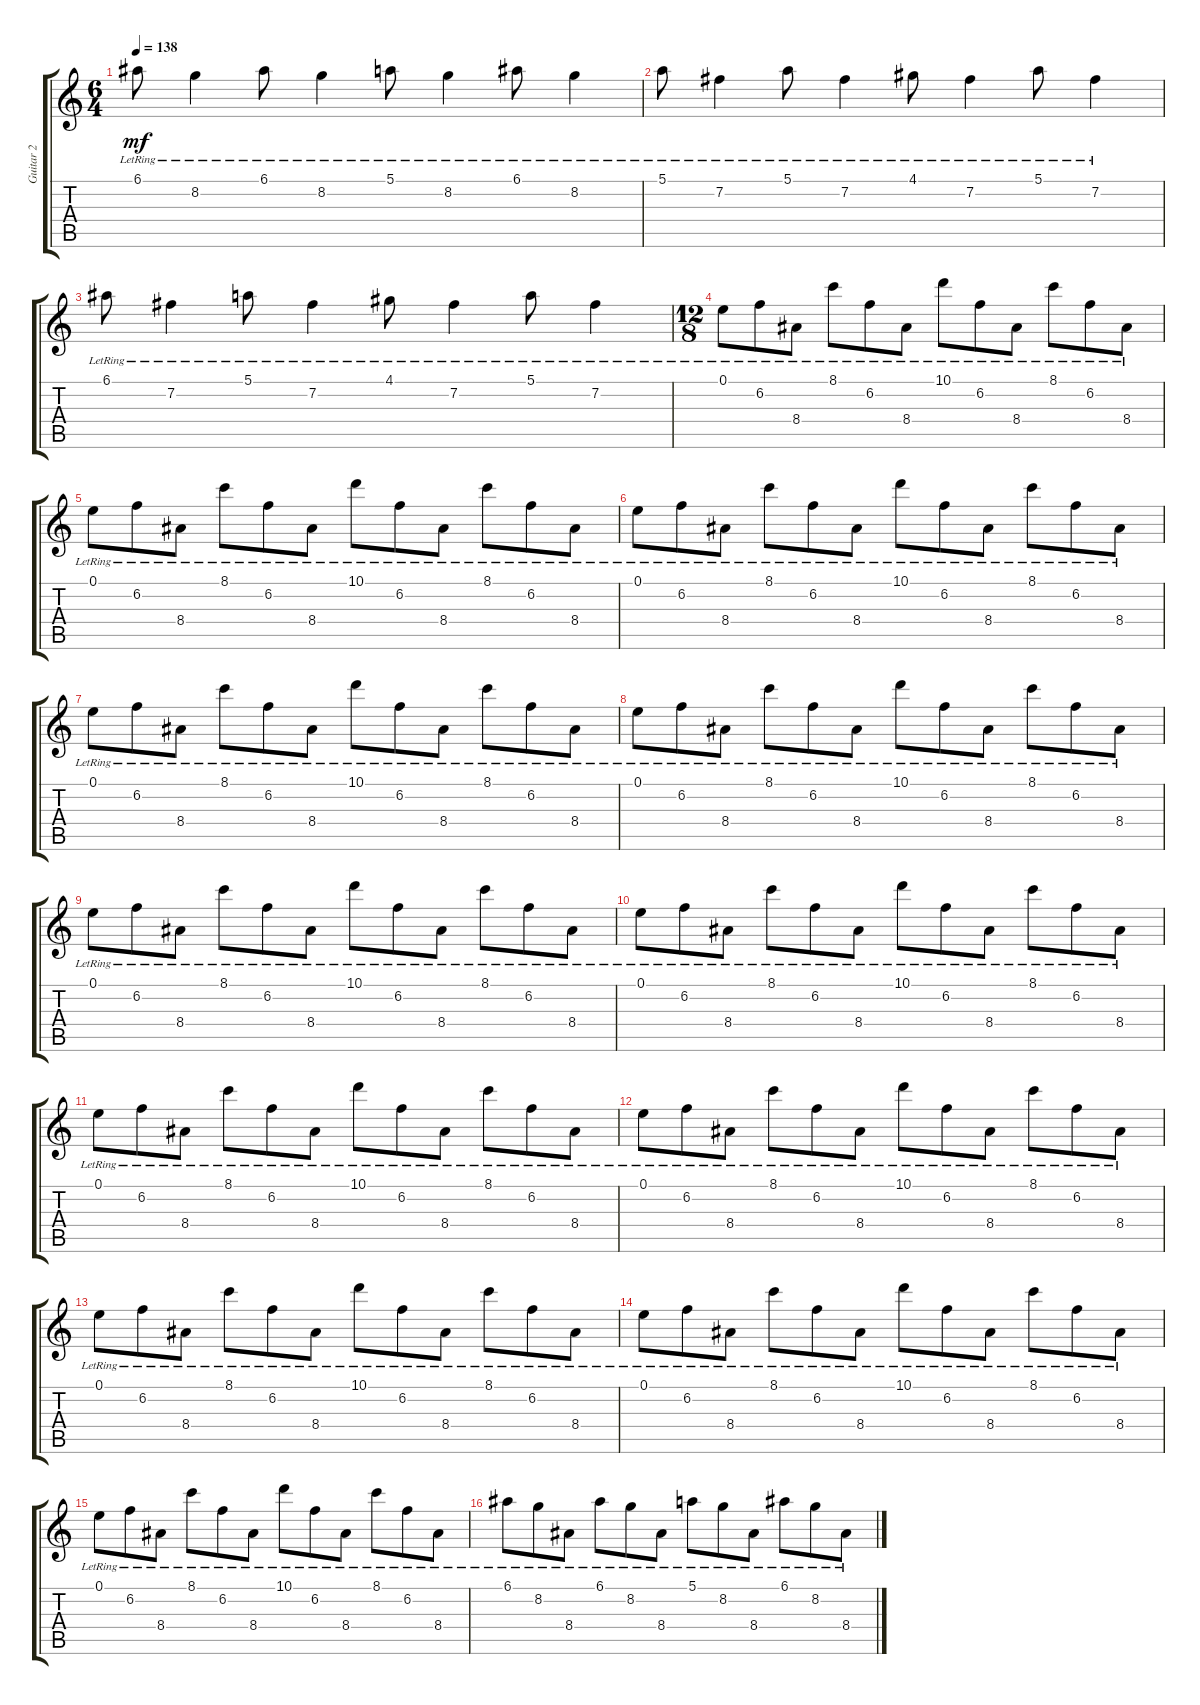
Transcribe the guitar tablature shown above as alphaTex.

\track ("Guitar 2" "Guitar 2") {instrument electricguitarclean}
\staff {score tabs}
\tuning (E4 B3 G3 D3 A2 E2) {hide}
\ts (6 4)
\tempo 138
\clef g2
\ks c
6.1{lr}.8{dy mf} 8.2{lr}.4 6.1{lr}.8 8.2{lr}.4 5.1{lr}.8 8.2{lr}.4 6.1{lr}.8 8.2{lr}.4 |
5.1{lr}.8 7.2{lr}.4 5.1{lr}.8 7.2{lr}.4 4.1{lr}.8 7.2{lr}.4 5.1{lr}.8 7.2{lr}.4 |
6.1{lr}.8 7.2{lr}.4 5.1{lr}.8 7.2{lr}.4 4.1{lr}.8 7.2{lr}.4 5.1{lr}.8 7.2{lr}.4 |
\ts (12 8)
0.1{lr}.8 6.2{lr}.8 8.4{lr}.8 8.1{lr}.8 6.2{lr}.8 8.4{lr}.8 10.1{lr}.8 6.2{lr}.8 8.4{lr}.8 8.1{lr}.8 6.2{lr}.8 8.4{lr}.8 |
0.1{lr}.8 6.2{lr}.8 8.4{lr}.8 8.1{lr}.8 6.2{lr}.8 8.4{lr}.8 10.1{lr}.8 6.2{lr}.8 8.4{lr}.8 8.1{lr}.8 6.2{lr}.8 8.4{lr}.8 |
0.1{lr}.8 6.2{lr}.8 8.4{lr}.8 8.1{lr}.8 6.2{lr}.8 8.4{lr}.8 10.1{lr}.8 6.2{lr}.8 8.4{lr}.8 8.1{lr}.8 6.2{lr}.8 8.4{lr}.8 |
0.1{lr}.8 6.2{lr}.8 8.4{lr}.8 8.1{lr}.8 6.2{lr}.8 8.4{lr}.8 10.1{lr}.8 6.2{lr}.8 8.4{lr}.8 8.1{lr}.8 6.2{lr}.8 8.4{lr}.8 |
0.1{lr}.8 6.2{lr}.8 8.4{lr}.8 8.1{lr}.8 6.2{lr}.8 8.4{lr}.8 10.1{lr}.8 6.2{lr}.8 8.4{lr}.8 8.1{lr}.8 6.2{lr}.8 8.4{lr}.8 |
0.1{lr}.8 6.2{lr}.8 8.4{lr}.8 8.1{lr}.8 6.2{lr}.8 8.4{lr}.8 10.1{lr}.8 6.2{lr}.8 8.4{lr}.8 8.1{lr}.8 6.2{lr}.8 8.4{lr}.8 |
0.1{lr}.8 6.2{lr}.8 8.4{lr}.8 8.1{lr}.8 6.2{lr}.8 8.4{lr}.8 10.1{lr}.8 6.2{lr}.8 8.4{lr}.8 8.1{lr}.8 6.2{lr}.8 8.4{lr}.8 |
0.1{lr}.8 6.2{lr}.8 8.4{lr}.8 8.1{lr}.8 6.2{lr}.8 8.4{lr}.8 10.1{lr}.8 6.2{lr}.8 8.4{lr}.8 8.1{lr}.8 6.2{lr}.8 8.4{lr}.8 |
0.1{lr}.8 6.2{lr}.8 8.4{lr}.8 8.1{lr}.8 6.2{lr}.8 8.4{lr}.8 10.1{lr}.8 6.2{lr}.8 8.4{lr}.8 8.1{lr}.8 6.2{lr}.8 8.4{lr}.8 |
0.1{lr}.8 6.2{lr}.8 8.4{lr}.8 8.1{lr}.8 6.2{lr}.8 8.4{lr}.8 10.1{lr}.8 6.2{lr}.8 8.4{lr}.8 8.1{lr}.8 6.2{lr}.8 8.4{lr}.8 |
0.1{lr}.8 6.2{lr}.8 8.4{lr}.8 8.1{lr}.8 6.2{lr}.8 8.4{lr}.8 10.1{lr}.8 6.2{lr}.8 8.4{lr}.8 8.1{lr}.8 6.2{lr}.8 8.4{lr}.8 |
0.1{lr}.8 6.2{lr}.8 8.4{lr}.8 8.1{lr}.8 6.2{lr}.8 8.4{lr}.8 10.1{lr}.8 6.2{lr}.8 8.4{lr}.8 8.1{lr}.8 6.2{lr}.8 8.4{lr}.8 |
6.1{lr}.8 8.2{lr}.8 8.4{lr}.8 6.1{lr}.8 8.2{lr}.8 8.4{lr}.8 5.1{lr}.8 8.2{lr}.8 8.4{lr}.8 6.1{lr}.8 8.2{lr}.8 8.4{lr}.8
